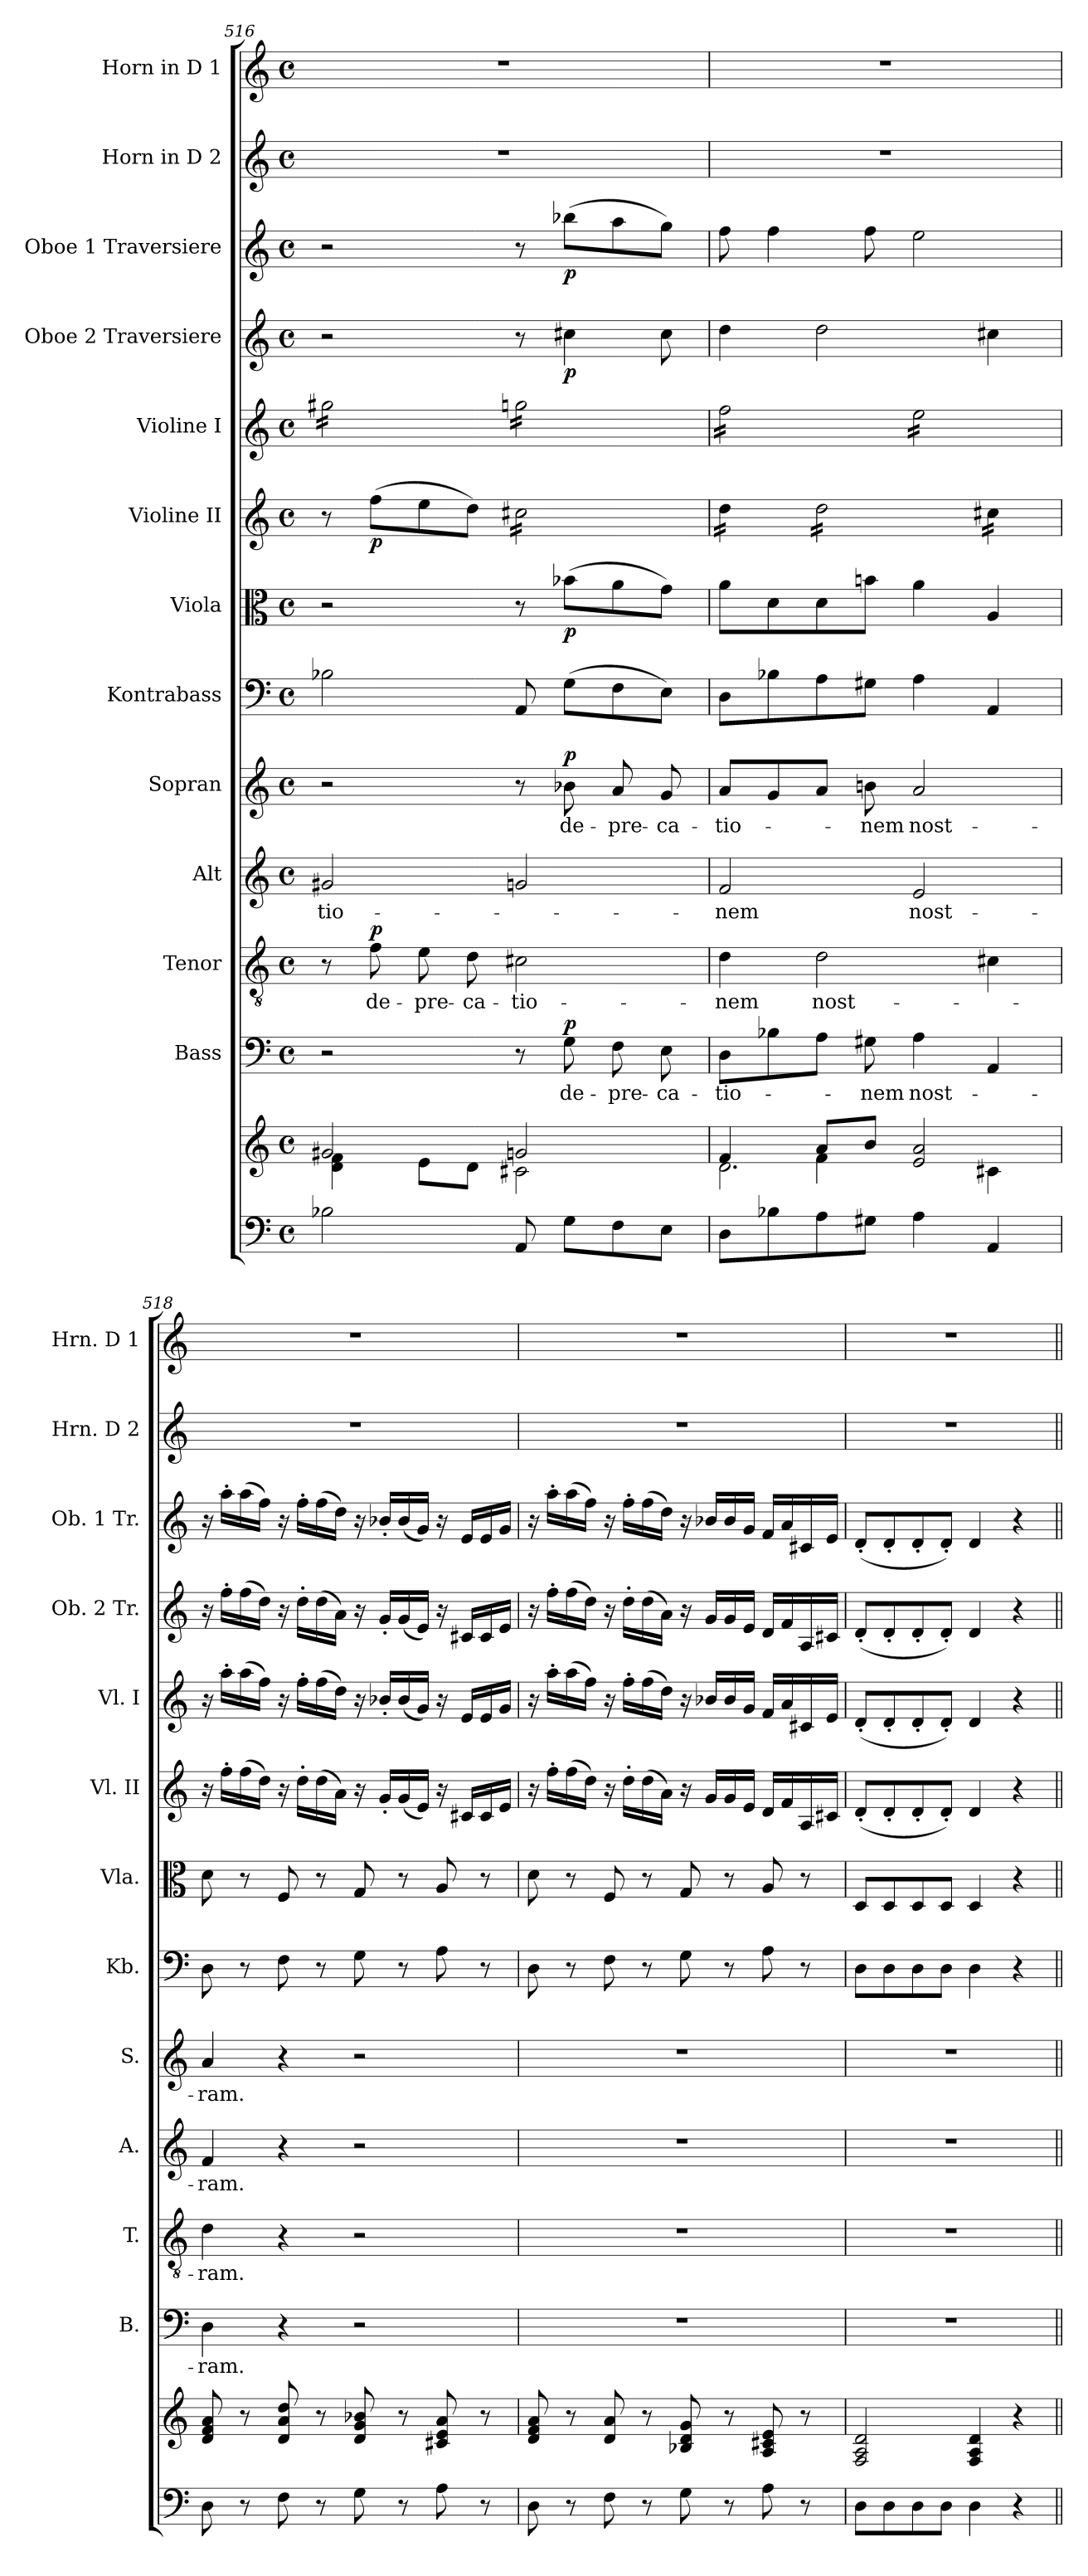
**kern	**kern	**kern	**text	**dynam	**kern	**text	**dynam	**kern	**text	**kern	**text	**dynam	**kern	**kern	**dynam	**kern	**dynam	**kern	**kern	**dynam	**kern	**dynam	**kern	**kern
*part13	*part13	*part12	*part12	*part12	*part11	*part11	*part11	*part10	*part10	*part9	*part9	*part9	*part8	*part7	*part7	*part6	*part6	*part5	*part4	*part4	*part3	*part3	*part2	*part1
*staff14	*staff13	*staff12	*staff12	*staff12	*staff11	*staff11	*staff11	*staff10	*staff10	*staff9	*staff9	*staff9	*staff8	*staff7	*staff7	*staff6	*staff6	*staff5	*staff4	*staff4	*staff3	*staff3	*staff2	*staff1
*	*	*I"Bass	*	*	*I"Tenor	*	*	*I"Alt	*	*I"Sopran	*	*	*I"Kontrabass	*I"Viola	*	*I"Violine II	*	*I"Violine I	*I"Oboe 2 Traversiere	*	*I"Oboe 1 Traversiere	*	*I"Horn in D 2	*I"Horn in D 1
*	*	*I'B.	*	*	*I'T.	*	*	*I'A.	*	*I'S.	*	*	*I'Kb.	*I'Vla.	*	*I'Vl. II	*	*I'Vl. I	*I'Ob. 2 Tr.	*	*I'Ob. 1 Tr.	*	*I'Hrn. D 2	*I'Hrn. D 1
*clefF4	*clefG2	*clefF4	*	*	*clefGv2	*	*	*clefG2	*	*clefG2	*	*	*clefF4	*clefC3	*	*clefG2	*	*clefG2	*clefG2	*	*clefG2	*	*clefG2	*clefG2
*	*	*	*	*	*	*	*	*	*	*	*	*	*ITrd7c12	*	*	*	*	*	*	*	*	*	*ITrd7c12	*ITrd7c12
*k[]	*k[]	*k[]	*	*	*k[]	*	*	*k[]	*	*k[]	*	*	*k[]	*k[]	*	*k[]	*	*k[]	*k[]	*	*k[]	*	*k[]	*k[]
*C:	*C:	*C:	*	*	*C:	*	*	*C:	*	*C:	*	*	*C:	*C:	*	*C:	*	*C:	*C:	*	*C:	*	*C:	*C:
*M4/4	*M4/4	*M4/4	*	*	*M4/4	*	*	*M4/4	*	*M4/4	*	*	*M4/4	*M4/4	*	*M4/4	*	*M4/4	*M4/4	*	*M4/4	*	*M4/4	*M4/4
*met(c)	*met(c)	*met(c)	*	*	*met(c)	*	*	*met(c)	*	*met(c)	*	*	*met(c)	*met(c)	*	*met(c)	*	*met(c)	*met(c)	*	*met(c)	*	*met(c)	*met(c)
=516	=516	=516	=516	=516	=516	=516	=516	=516	=516	=516	=516	=516	=516	=516	=516	=516	=516	=516	=516	=516	=516	=516	=516	=516
*	*^	*	*	*	*	*	*	*	*	*	*	*	*	*	*	*	*	*	*	*	*	*	*	*
!	!	!	!	!	!	!	!	!	!	!LO:LY:b	!	!	!	!	!	!	!	!	!	!	!	!	!	!	!
*	*	*	*	*	*	*	*	*	*	*	*	*	*	*	*	*	*	*	*tremolo	*	*	*	*	*	*
2B-X\	2g#X/	4d\ 4f\	2r	.	.	8r	.	.	2g#X/	-tio-	2r	.	.	2BB-X\	2r	.	8r	.	16gg#X\LL	2r	.	2r	.	1r	1r
.	.	.	.	.	.	.	.	.	.	.	.	.	.	.	.	.	.	.	16gg#X\	.	.	.	.	.	.
!	!	!	!	!	!	!	!LO:LY:b	!LO:DY:a	!	!	!	!	!	!	!	!	!	!LO:DY:b	!	!	!	!	!	!	!
.	.	.	.	.	.	8f\	de-	p	.	.	.	.	.	.	.	.	(>8ff\L	p	16gg#X\	.	.	.	.	.	.
.	.	.	.	.	.	.	.	.	.	.	.	.	.	.	.	.	.	.	16gg#X\	.	.	.	.	.	.
!	!	!	!	!	!	!	!LO:LY:b	!	!	!	!	!	!	!	!	!	!	!	!	!	!	!	!	!	!
.	.	8e\L	.	.	.	8e\	-pre-	.	.	.	.	.	.	.	.	.	8ee\	.	16gg#X\	.	.	.	.	.	.
.	.	.	.	.	.	.	.	.	.	.	.	.	.	.	.	.	.	.	16gg#X\	.	.	.	.	.	.
!	!	!	!	!	!	!	!LO:LY:b	!	!	!	!	!	!	!	!	!	!	!	!	!	!	!	!	!	!
.	.	8d\J	.	.	.	8d\	-ca-	.	.	.	.	.	.	.	.	.	8dd\J)	.	16gg#X\	.	.	.	.	.	.
.	.	.	.	.	.	.	.	.	.	.	.	.	.	.	.	.	.	.	16gg#X\JJ	.	.	.	.	.	.
!	!	!	!	!	!	!	!LO:LY:b	!	!	!	!	!	!	!	!	!	!	!	!	!	!	!	!	!	!
*	*	*	*	*	*	*	*	*	*	*	*	*	*	*	*	*	*tremolo	*	*	*	*	*	*	*	*
8AA/	2gn/	2c#X\	8r	.	.	2c#X\	-tio-	.	2gn/	.	8r	.	.	8AAA/	8r	.	16cc#X\LL	.	16ggn\LL	8r	.	8r	.	.	.
.	.	.	.	.	.	.	.	.	.	.	.	.	.	.	.	.	16cc#X\	.	16ggn\	.	.	.	.	.	.
!	!	!	!	!LO:LY:b	!LO:DY:a	!	!	!	!	!	!	!LO:LY:b	!LO:DY:a	!	!	!LO:DY:b	!	!	!	!	!LO:DY:b	!	!LO:DY:b	!	!
8G\L	.	.	8G\	de-	p	.	.	.	.	.	8b-X\	de-	p	(>8GG\L	(>8b-X\L	p	16cc#X\	.	16ggn\	4cc#X\	p	(>8bb-X\L	p	.	.
.	.	.	.	.	.	.	.	.	.	.	.	.	.	.	.	.	16cc#X\	.	16ggn\	.	.	.	.	.	.
!	!	!	!	!LO:LY:b	!	!	!	!	!	!	!	!LO:LY:b	!	!	!	!	!	!	!	!	!	!	!	!	!
8F\	.	.	8F\	-pre-	.	.	.	.	.	.	8a/	-pre-	.	8FF\	8a\	.	16cc#X\	.	16ggn\	.	.	8aa\	.	.	.
.	.	.	.	.	.	.	.	.	.	.	.	.	.	.	.	.	16cc#X\	.	16ggn\	.	.	.	.	.	.
!	!	!	!	!LO:LY:b	!	!	!	!	!	!	!	!LO:LY:b	!	!	!	!	!	!	!	!	!	!	!	!	!
8E\J	.	.	8E\	-ca-	.	.	.	.	.	.	8g/	-ca-	.	8EE\J)	8g\J)	.	16cc#X\	.	16ggn\	8cc#\	.	8gg\J)	.	.	.
.	.	.	.	.	.	.	.	.	.	.	.	.	.	.	.	.	16cc#X\JJ	.	16ggn\JJ	.	.	.	.	.	.
!!LO:PB:g=z
=517	=517	=517	=517	=517	=517	=517	=517	=517	=517	=517	=517	=517	=517	=517	=517	=517	=517	=517	=517	=517	=517	=517	=517	=517	=517
*	*	*^	*	*	*	*	*	*	*	*	*	*	*	*	*	*	*	*	*	*	*	*	*	*	*
!	!	!	!	!	!LO:LY:b	!	!	!LO:LY:b	!	!	!LO:LY:b	!	!LO:LY:b	!	!	!	!	!	!	!	!	!	!	!	!	!
8D\L	4f/	2.d\	4ryy	8D\L	-tio-	.	4d\	-nem	.	2f/	-nem	8a/L	-tio-	.	8DD\L	8a\L	.	16dd\LL	.	16ff\LL	4dd\	.	8ff\	.	1r	1r
.	.	.	.	.	.	.	.	.	.	.	.	.	.	.	.	.	.	16dd\	.	16ff\	.	.	.	.	.	.
8B-X\	.	.	.	8B-X\	.	.	.	.	.	.	.	8g/	.	.	8BB-X\	8d\	.	16dd\	.	16ff\	.	.	4ff\	.	.	.
.	.	.	.	.	.	.	.	.	.	.	.	.	.	.	.	.	.	16dd\JJ	.	16ff\	.	.	.	.	.	.
!	!	!	!	!	!	!	!	!LO:LY:b	!	!	!	!	!	!	!	!	!	!	!	!	!	!	!	!	!	!
8A\	8a/L	.	4f\	8A\J	.	.	2d\	nost-	.	.	.	8a/J	.	.	8AA\	8d\	.	16dd\LL	.	16ff\	2dd\	.	.	.	.	.
.	.	.	.	.	.	.	.	.	.	.	.	.	.	.	.	.	.	16dd\	.	16ff\	.	.	.	.	.	.
!	!	!	!	!	!LO:LY:b	!	!	!	!	!	!	!	!LO:LY:b	!	!	!	!	!	!	!	!	!	!	!	!	!
8G#X\J	8b/J	.	.	8G#X\	-nem	.	.	.	.	.	.	8bn\	-nem	.	8GG#X\J	8bn\J	.	16dd\	.	16ff\	.	.	8ff\	.	.	.
.	.	.	.	.	.	.	.	.	.	.	.	.	.	.	.	.	.	16dd\	.	16ff\JJ	.	.	.	.	.	.
!	!	!	!	!	!LO:LY:b	!	!	!	!	!	!LO:LY:b	!	!LO:LY:b	!	!	!	!	!	!	!	!	!	!	!	!	!
4A\	2e/ 2a/	.	2ryy	4A\	nost-	.	.	.	.	2e/	nost-	2a/	nost-	.	4AA\	4a\	.	16dd\	.	16ee\LL	.	.	2ee\	.	.	.
.	.	.	.	.	.	.	.	.	.	.	.	.	.	.	.	.	.	16dd\	.	16ee\	.	.	.	.	.	.
.	.	.	.	.	.	.	.	.	.	.	.	.	.	.	.	.	.	16dd\	.	16ee\	.	.	.	.	.	.
.	.	.	.	.	.	.	.	.	.	.	.	.	.	.	.	.	.	16dd\JJ	.	16ee\	.	.	.	.	.	.
4AA/	.	4c#X\	.	4AA/	.	.	4c#X\	.	.	.	.	.	.	.	4AAA/	4A/	.	16cc#X\LL	.	16ee\	4cc#X\	.	.	.	.	.
.	.	.	.	.	.	.	.	.	.	.	.	.	.	.	.	.	.	16cc#X\	.	16ee\	.	.	.	.	.	.
.	.	.	.	.	.	.	.	.	.	.	.	.	.	.	.	.	.	16cc#X\	.	16ee\	.	.	.	.	.	.
.	.	.	.	.	.	.	.	.	.	.	.	.	.	.	.	.	.	16cc#X\JJ	.	16ee\JJ	.	.	.	.	.	.
*	*	*	*	*	*	*	*	*	*	*	*	*	*	*	*	*	*	*	*	*Xtremolo	*	*	*	*	*	*
*	*	*	*	*	*	*	*	*	*	*	*	*	*	*	*	*	*	*Xtremolo	*	*	*	*	*	*	*	*
*	*	*v	*v	*	*	*	*	*	*	*	*	*	*	*	*	*	*	*	*	*	*	*	*	*	*	*
=518	=518	=518	=518	=518	=518	=518	=518	=518	=518	=518	=518	=518	=518	=518	=518	=518	=518	=518	=518	=518	=518	=518	=518	=518	=518
!	!	!	!	!LO:LY:b	!	!	!LO:LY:b	!	!	!LO:LY:b	!	!LO:LY:b	!	!	!	!	!	!	!	!	!	!	!	!	!
*	*v	*v	*	*	*	*	*	*	*	*	*	*	*	*	*	*	*	*	*	*	*	*	*	*	*
8D\	8d/ 8f/ 8a/	4D\	-ram.	.	4d\	-ram.	.	4f/	-ram.	4a/	-ram.	.	8DD\	8d\	.	16r	.	16r	16r	.	16r	.	1r	1r
.	.	.	.	.	.	.	.	.	.	.	.	.	.	.	.	16ff'>\LL	.	16aa'>\LL	16ff'>\LL	.	16aa'>\LL	.	.	.
8r	8r	.	.	.	.	.	.	.	.	.	.	.	8r	8r	.	(>16ff\	.	(>16aa\	(>16ff\	.	(>16aa\	.	.	.
.	.	.	.	.	.	.	.	.	.	.	.	.	.	.	.	16dd\JJ)	.	16ff\JJ)	16dd\JJ)	.	16ff\JJ)	.	.	.
8F\	8d/ 8a/ 8dd/	4r	.	.	4r	.	.	4r	.	4r	.	.	8FF\	8F/	.	16r	.	16r	16r	.	16r	.	.	.
.	.	.	.	.	.	.	.	.	.	.	.	.	.	.	.	16dd'>\LL	.	16ff'>\LL	16dd'>\LL	.	16ff'>\LL	.	.	.
8r	8r	.	.	.	.	.	.	.	.	.	.	.	8r	8r	.	(>16dd\	.	(>16ff\	(>16dd\	.	(>16ff\	.	.	.
.	.	.	.	.	.	.	.	.	.	.	.	.	.	.	.	16a\JJ)	.	16dd\JJ)	16a\JJ)	.	16dd\JJ)	.	.	.
8G\	8d/ 8g/ 8b-X/	2r	.	.	2r	.	.	2r	.	2r	.	.	8GG\	8G/	.	16r	.	16r	16r	.	16r	.	.	.
.	.	.	.	.	.	.	.	.	.	.	.	.	.	.	.	16g'</LL	.	16b-X'</LL	16g'</LL	.	16b-X'</LL	.	.	.
8r	8r	.	.	.	.	.	.	.	.	.	.	.	8r	8r	.	(<16g/	.	(<16b-/	(<16g/	.	(<16b-/	.	.	.
.	.	.	.	.	.	.	.	.	.	.	.	.	.	.	.	16e/JJ)	.	16g/JJ)	16e/JJ)	.	16g/JJ)	.	.	.
8A\	8c#X/ 8e/ 8a/	.	.	.	.	.	.	.	.	.	.	.	8AA\	8A/	.	16r	.	16r	16r	.	16r	.	.	.
.	.	.	.	.	.	.	.	.	.	.	.	.	.	.	.	16c#X/LL	.	16e/LL	16c#X/LL	.	16e/LL	.	.	.
8r	8r	.	.	.	.	.	.	.	.	.	.	.	8r	8r	.	16c#/	.	16e/	16c#/	.	16e/	.	.	.
.	.	.	.	.	.	.	.	.	.	.	.	.	.	.	.	16e/JJ	.	16g/JJ	16e/JJ	.	16g/JJ	.	.	.
=519	=519	=519	=519	=519	=519	=519	=519	=519	=519	=519	=519	=519	=519	=519	=519	=519	=519	=519	=519	=519	=519	=519	=519	=519
8D\	8d/ 8f/ 8a/	1r	.	.	1r	.	.	1r	.	1r	.	.	8DD\	8d\	.	16r	.	16r	16r	.	16r	.	1r	1r
.	.	.	.	.	.	.	.	.	.	.	.	.	.	.	.	16ff'>\LL	.	16aa'>\LL	16ff'>\LL	.	16aa'>\LL	.	.	.
8r	8r	.	.	.	.	.	.	.	.	.	.	.	8r	8r	.	(>16ff\	.	(>16aa\	(>16ff\	.	(>16aa\	.	.	.
.	.	.	.	.	.	.	.	.	.	.	.	.	.	.	.	16dd\JJ)	.	16ff\JJ)	16dd\JJ)	.	16ff\JJ)	.	.	.
8F\	8d/ 8a/	.	.	.	.	.	.	.	.	.	.	.	8FF\	8F/	.	16r	.	16r	16r	.	16r	.	.	.
.	.	.	.	.	.	.	.	.	.	.	.	.	.	.	.	16dd'>\LL	.	16ff'>\LL	16dd'>\LL	.	16ff'>\LL	.	.	.
8r	8r	.	.	.	.	.	.	.	.	.	.	.	8r	8r	.	(>16dd\	.	(>16ff\	(>16dd\	.	(>16ff\	.	.	.
.	.	.	.	.	.	.	.	.	.	.	.	.	.	.	.	16a\JJ)	.	16dd\JJ)	16a\JJ)	.	16dd\JJ)	.	.	.
8G\	8B-X/ 8d/ 8g/	.	.	.	.	.	.	.	.	.	.	.	8GG\	8G/	.	16r	.	16r	16r	.	16r	.	.	.
.	.	.	.	.	.	.	.	.	.	.	.	.	.	.	.	16g/LL	.	16b-X/LL	16g/LL	.	16b-X/LL	.	.	.
8r	8r	.	.	.	.	.	.	.	.	.	.	.	8r	8r	.	16g/	.	16b-/	16g/	.	16b-/	.	.	.
.	.	.	.	.	.	.	.	.	.	.	.	.	.	.	.	16e/JJ	.	16g/JJ	16e/JJ	.	16g/JJ	.	.	.
8A\	8A/ 8c#X/ 8e/	.	.	.	.	.	.	.	.	.	.	.	8AA\	8A/	.	16d/LL	.	16f/LL	16d/LL	.	16f/LL	.	.	.
.	.	.	.	.	.	.	.	.	.	.	.	.	.	.	.	16f/	.	16a/	16f/	.	16a/	.	.	.
8r	8r	.	.	.	.	.	.	.	.	.	.	.	8r	8r	.	16A/	.	16c#X/	16A/	.	16c#X/	.	.	.
.	.	.	.	.	.	.	.	.	.	.	.	.	.	.	.	16c#X/JJ	.	16e/JJ	16c#X/JJ	.	16e/JJ	.	.	.
=520	=520	=520	=520	=520	=520	=520	=520	=520	=520	=520	=520	=520	=520	=520	=520	=520	=520	=520	=520	=520	=520	=520	=520	=520
8D\L	2F/ 2A/ 2d/	1r	.	.	1r	.	.	1r	.	1r	.	.	8DD\L	8D/L	.	(<8d'</L	.	(<8d'</L	(<8d'</L	.	(<8d'</L	.	1r	1r
8D\	.	.	.	.	.	.	.	.	.	.	.	.	8DD\	8D/	.	8d'</	.	8d'</	8d'</	.	8d'</	.	.	.
8D\	.	.	.	.	.	.	.	.	.	.	.	.	8DD\	8D/	.	8d'</	.	8d'</	8d'</	.	8d'</	.	.	.
8D\J	.	.	.	.	.	.	.	.	.	.	.	.	8DD\J	8D/J	.	8d'</J)	.	8d'</J)	8d'</J)	.	8d'</J)	.	.	.
4D\	4F/ 4A/ 4d/	.	.	.	.	.	.	.	.	.	.	.	4DD\	4D/	.	4d/	.	4d/	4d/	.	4d/	.	.	.
4r	4r	.	.	.	.	.	.	.	.	.	.	.	4r	4r	.	4r	.	4r	4r	.	4r	.	.	.
=||	=||	=||	=||	=||	=||	=||	=||	=||	=||	=||	=||	=||	=||	=||	=||	=||	=||	=||	=||	=||	=||	=||	=||	=||
*-	*-	*-	*-	*-	*-	*-	*-	*-	*-	*-	*-	*-	*-	*-	*-	*-	*-	*-	*-	*-	*-	*-	*-	*-
